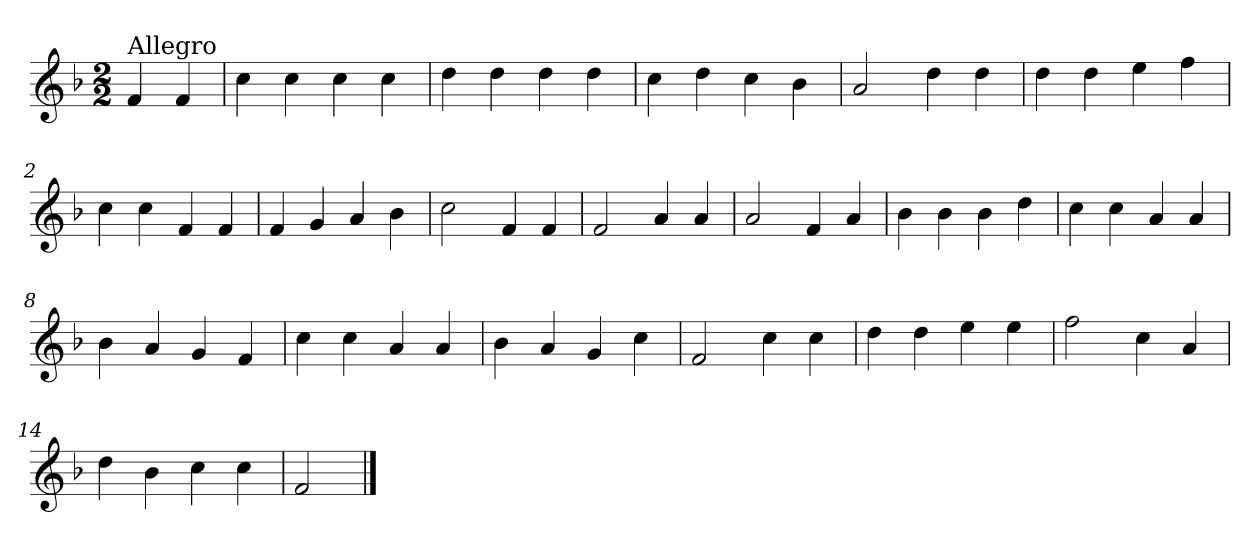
**kern
*part1
*staff1
*clefG2
*k[b-]
*d:
*M2/2
=
!LO:TX:a:t=Allegro
4f/
4f/
=1
4cc\
4cc\
4cc\
4cc\
=2
4dd\
4dd\
4dd\
4dd\
=3
4cc\
4dd\
4cc\
4b-\
=4
2a/
4dd\
4dd\
!!LO:LB:g=z
=1X
4dd\
4dd\
4ee\
4ff\
=2X
4cc\
4cc\
4f/
4f/
=3X
4f/
4g/
4a/
4b-\
=4X
2cc\
4f/
4f/
=5X
2f/
4a/
4a/
=5
2a/
4f/
4a/
!!LO:LB:g=z
=6
4b-\
4b-\
4b-\
4dd\
=7
4cc\
4cc\
4a/
4a/
=8
4b-\
4a/
4g/
4f/
=9
4cc\
4cc\
4a/
4a/
=10
4b-\
4a/
4g/
4cc\
!!LO:LB:g=z
=11
2f/
4cc\
4cc\
=12
4dd\
4dd\
4ee\
4ee\
=13
2ff\
4cc\
4a/
=14
4dd\
4b-\
4cc\
4cc\
=15
2f/
==
*-
